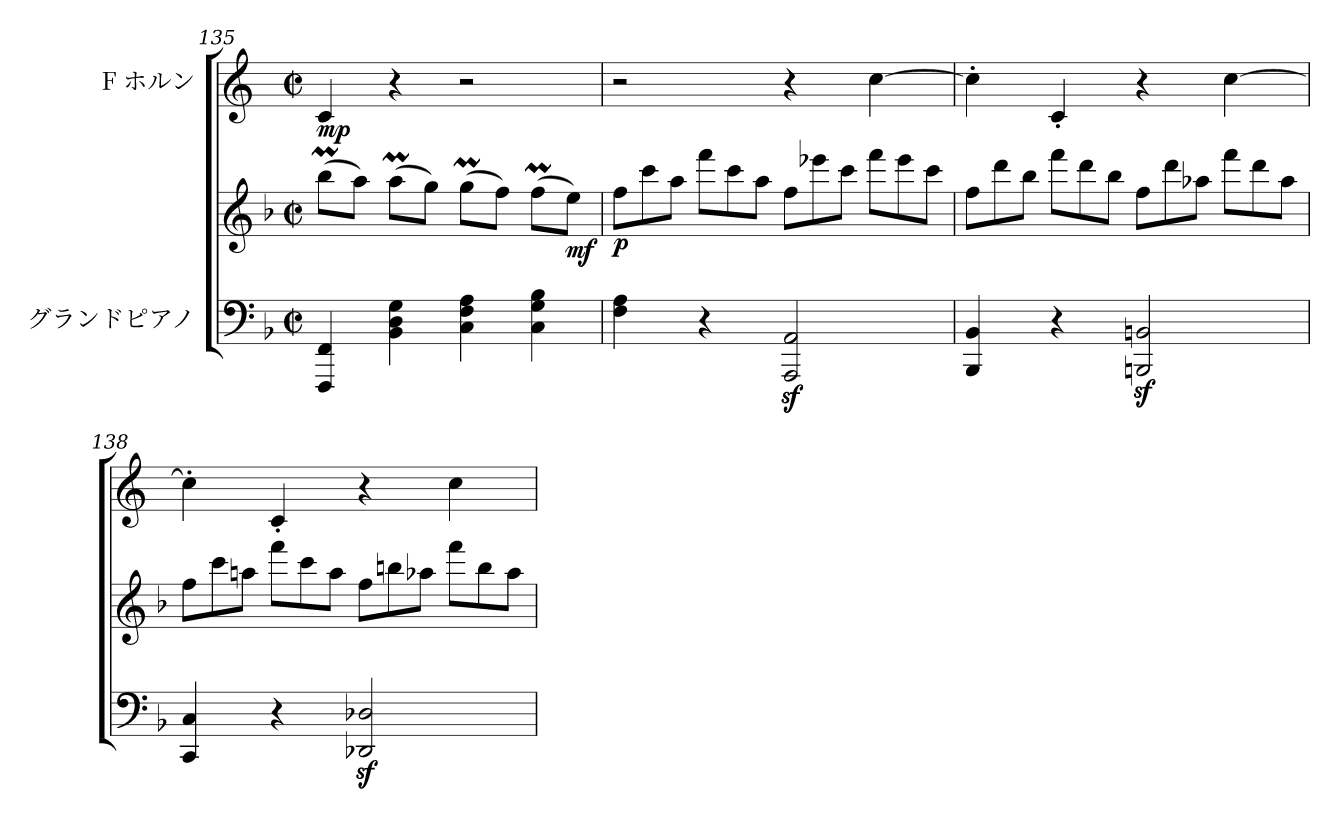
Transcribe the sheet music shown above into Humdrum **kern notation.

**kern	**kern	**dynam	**kern	**dynam
*part2	*part2	*part2	*part1	*part1
*staff3	*staff2	*staff2/3	*staff1	*staff1
*I"グランドピアノ	*	*	*I"F ホルン	*
*clefF4	*clefG2	*	*clefG2	*
*	*	*	*ITrd4c7	*
*k[b-]	*k[b-]	*	*k[b-]	*
*M2/2	*M2/2	*	*M2/2	*
*met(c|)	*met(c|)	*	*met(c|)	*
=135	=135	=135	=135	=135
!	!	!	!	!LO:DY:b
4FFF/ 4FF/	(>8bb-M\L	.	4F/	mp
.	8aa\J)	.	.	.
4BB-\ 4D\ 4G\	(>8aam\L	.	4r	.
.	8gg\J)	.	.	.
4C\ 4F\ 4A\	(>8ggM\L	.	2r	.
.	8ff\J)	.	.	.
4C\ 4G\ 4B-\	(>8ffM\L	.	.	.
!	!	!LO:DY:b	!	!
.	8ee\J)	mf	.	.
!!LO:LB:g=z
=136	=136	=136	=136	=136
*	*Xtuplet	*	*	*
!	!	!LO:DY:b	!	!
4F\ 4A\	12ff\L	p	2r	.
.	12ccc\	.	.	.
.	12aa\J	.	.	.
4r	12fff\L	.	.	.
.	12ccc\	.	.	.
.	12aa\J	.	.	.
2AAA/z< 2AA/z<	12ff\L	.	4r	.
.	12eee-X\	.	.	.
.	12ccc\J	.	.	.
.	12fff\L	.	[4f\	.
.	12eee-\	.	.	.
.	12ccc\J	.	.	.
=137	=137	=137	=137	=137
4BBB-/ 4BB-/	12ff\L	.	4f'\]	.
.	12ddd\	.	.	.
.	12bb-\J	.	.	.
4r	12fff\L	.	4F'/	.
.	12ddd\	.	.	.
.	12bb-\J	.	.	.
2BBBn/z< 2BBn/z<	12ff\L	.	4r	.
.	12ddd\	.	.	.
.	12aa-X\J	.	.	.
.	12fff\L	.	[4f\	.
.	12ddd\	.	.	.
.	12aa-\J	.	.	.
=138	=138	=138	=138	=138
4CC/ 4C/	12ff\L	.	4f'\]	.
.	12ccc\	.	.	.
.	12aan\J	.	.	.
4r	12fff\L	.	4F'/	.
.	12ccc\	.	.	.
.	12aa\J	.	.	.
2DD-X/z< 2D-X/z<	12ff\L	.	4r	.
.	12bbn\	.	.	.
.	12aa-X\J	.	.	.
.	12fff\L	.	4f\	.
.	12bb\	.	.	.
.	12aa-\J	.	.	.
=	=	=	=	=
*-	*-	*-	*-	*-
